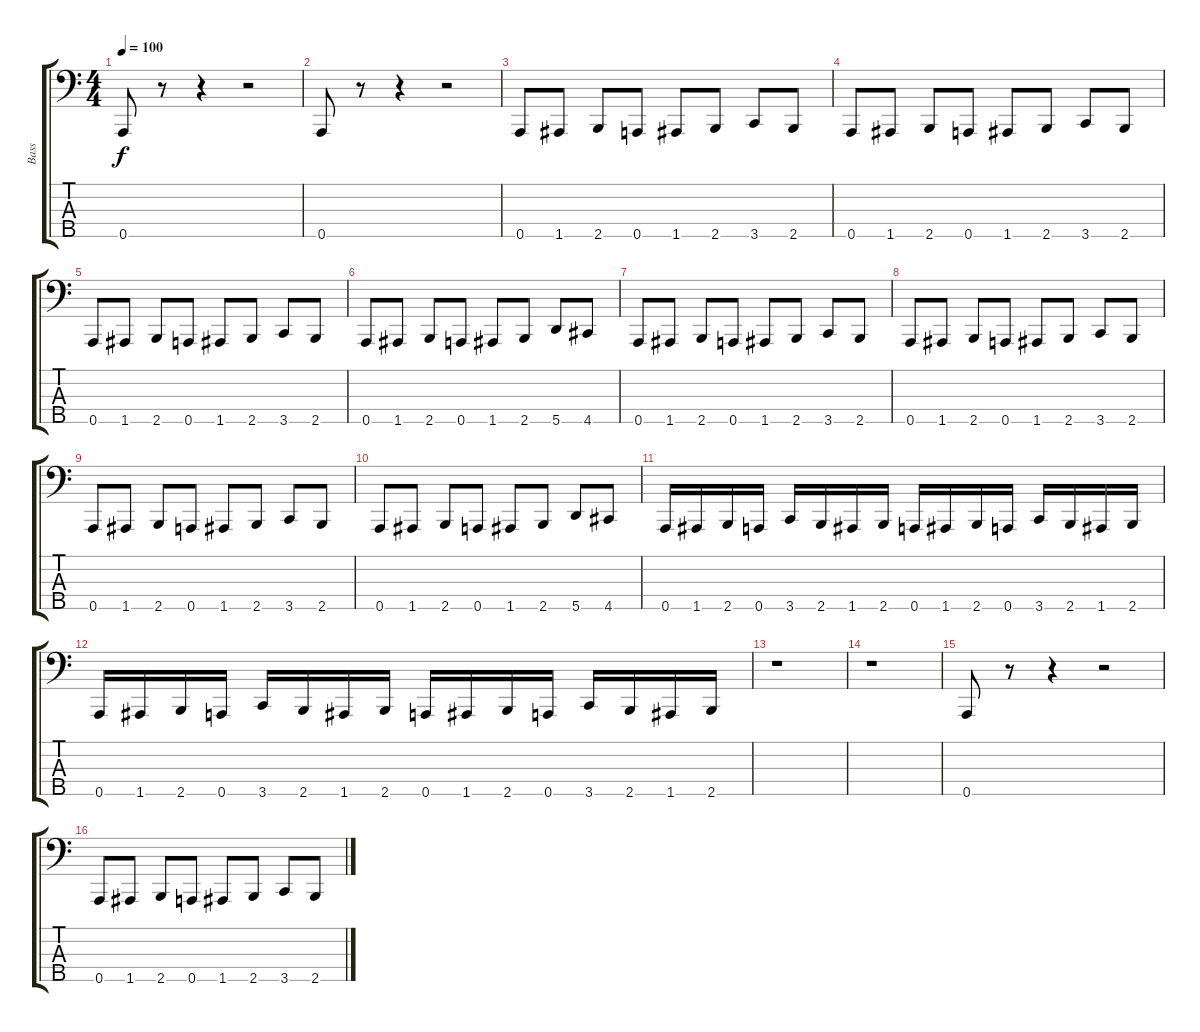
\track ("Bass" "Bass") {instrument electricbasspick}
\staff {score tabs}
\tuning (F2 C2 G1 D1 A0) {hide}
\ts (4 4)
\tempo 100
\clef f4
\ks c
0.5.8{dy f} r.8 r.4 r.2 |
0.5.8 r.8 r.4 r.2 |
0.5.8 1.5.8 2.5.8 0.5.8 1.5.8 2.5.8 3.5.8 2.5.8 |
0.5.8 1.5.8 2.5.8 0.5.8 1.5.8 2.5.8 3.5.8 2.5.8 |
0.5.8 1.5.8 2.5.8 0.5.8 1.5.8 2.5.8 3.5.8 2.5.8 |
0.5.8 1.5.8 2.5.8 0.5.8 1.5.8 2.5.8 5.5.8 4.5.8 |
0.5.8 1.5.8 2.5.8 0.5.8 1.5.8 2.5.8 3.5.8 2.5.8 |
0.5.8 1.5.8 2.5.8 0.5.8 1.5.8 2.5.8 3.5.8 2.5.8 |
0.5.8 1.5.8 2.5.8 0.5.8 1.5.8 2.5.8 3.5.8 2.5.8 |
0.5.8 1.5.8 2.5.8 0.5.8 1.5.8 2.5.8 5.5.8 4.5.8 |
0.5.16 1.5.16 2.5.16 0.5.16 3.5.16 2.5.16 1.5.16 2.5.16 0.5.16 1.5.16 2.5.16 0.5.16 3.5.16 2.5.16 1.5.16 2.5.16 |
0.5.16 1.5.16 2.5.16 0.5.16 3.5.16 2.5.16 1.5.16 2.5.16 0.5.16 1.5.16 2.5.16 0.5.16 3.5.16 2.5.16 1.5.16 2.5.16 |
r.1 |
r.1 |
0.5.8 r.8 r.4 r.2 |
0.5.8 1.5.8 2.5.8 0.5.8 1.5.8 2.5.8 3.5.8 2.5.8
